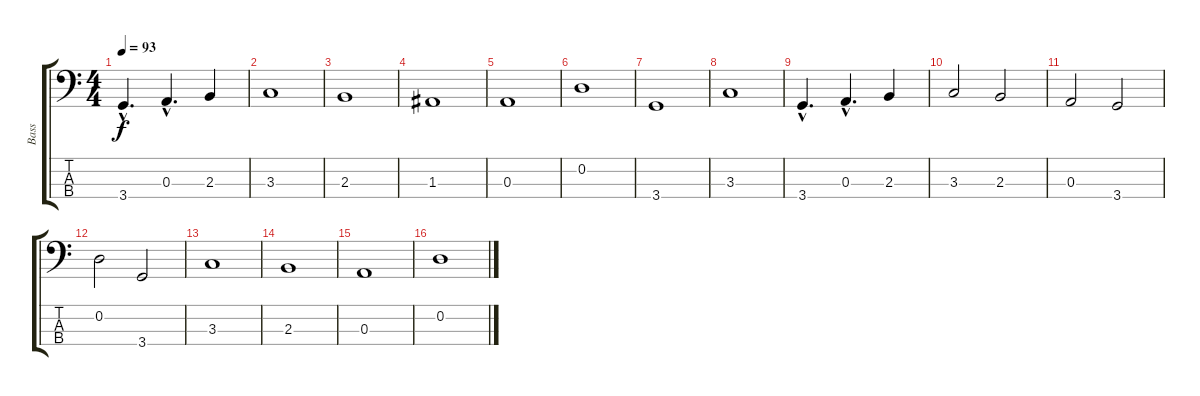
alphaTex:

\track ("Bass" "Bass") {instrument electricbasspick}
\staff {score tabs}
\tuning (G2 D2 A1 E1) {hide}
\ts (4 4)
\tempo 93
\clef f4
\ks c
3.4{hac}.4{d dy f} 0.3{hac}.4{d} 2.3.4 |
3.3.1 |
2.3.1 |
1.3.1 |
0.3.1 |
0.2.1 |
3.4.1 |
3.3.1 |
3.4{hac}.4{d} 0.3{hac}.4{d} 2.3.4 |
3.3.2 2.3.2 |
0.3.2 3.4.2 |
0.2.2 3.4.2 |
3.3.1 |
2.3.1 |
0.3.1 |
0.2.1
